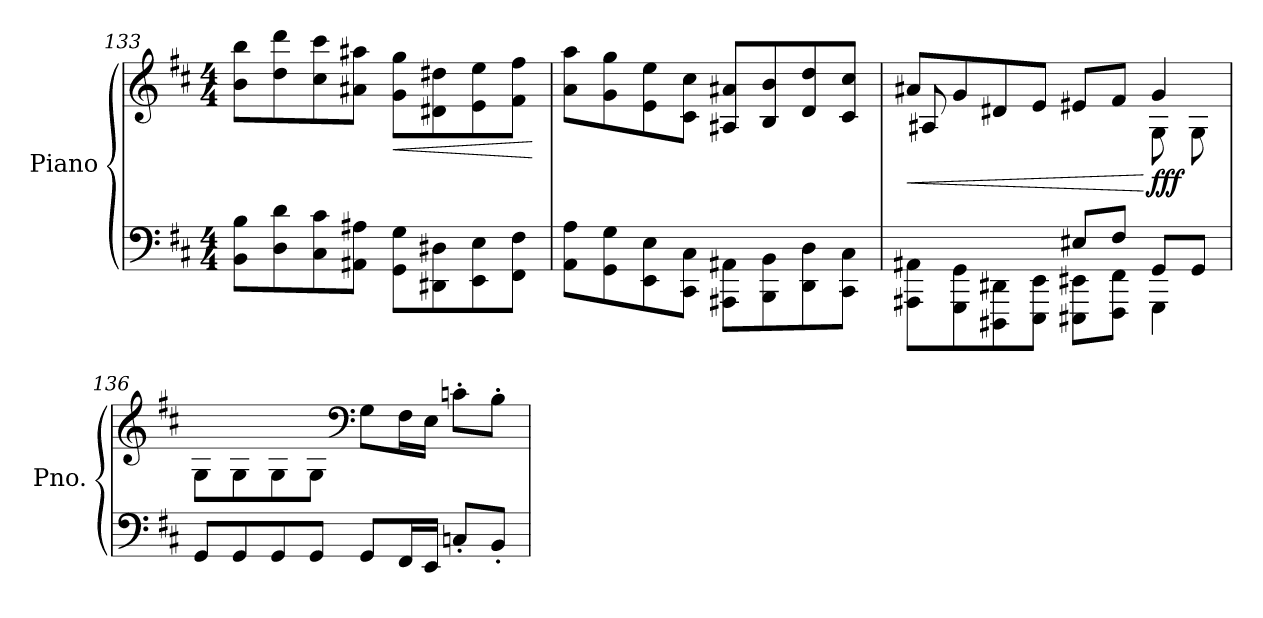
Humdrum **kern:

**kern	**kern	**dynam
*part1	*part1	*part1
*staff2	*staff1	*staff1/2
*I"Piano	*	*
*I'Pno.	*	*
*clefF4	*clefG2	*
*k[f#c#]	*k[f#c#]	*
*M4/4	*M4/4	*
=133	=133	=133
8BB\ 8B\L	8b\ 8bb\L	.
8D\ 8d\	8dd\ 8ddd\	.
8C#\ 8c#\	8cc#\ 8ccc#\	.
8AA#X\ 8A#X\J	8a#X\ 8aa#X\J	.
!	!	!LO:HP:b
8GG\ 8G\L	8g\ 8gg\L	<
8DD#X\ 8D#X\	8d#X\ 8dd#X\	.
8EE\ 8E\	8e\ 8ee\	.
8FF#\ 8F#\J	8f#\ 8ff#\J	.
.	.	[
!!LO:LB:g=z
=134	=134	=134
8AA\ 8A\L	8a\ 8aa\L	.
8GG\ 8G\	8g\ 8gg\	.
8EE\ 8E\	8e\ 8ee\	.
8CC#\ 8C#\J	8c#\ 8cc#\J	.
8AAA#X\ 8AA#X\L	8A#X/ 8a#X/L	.
8BBB\ 8BB\	8B/ 8b/	.
8DD\ 8D\	8d/ 8dd/	.
8CC#\ 8C#\J	8c#/ 8cc#/J	.
=135	=135	=135
*^	*	*
*	*^	*	*
!	!	!	!	!LO:HP:b
*	*	*	*^	*
8ryy	8AAA#X\ 8AA#X\L	2.ryy	8a#X/L	8A#X/L	<
8G/	8GGG\ 8GG\	.	8g/	8ryy	.
*	*	*	*v	*v	*
8D#X/	8DDD#X\ 8DD#X\	.	8d#X/	.
8E/J	8EEE\ 8EE\J	.	8e/J	.
8E#X/L	8EEE#X\ 8EE#X\L	.	8e#X/L	.
8F#/J	8FFF#\ 8FF#\J	.	8f#/J	.
*	*	*	*MM180	*
*	*	*	*^	*
!	!	!	!	!	!LO:DY:n=1:b
4ryy	8GG/L	4GGG\	4g/	8G\L	[ fff
.	8GG/J	.	.	8G\J	.
*v	*v	*v	*	*	*
*	*v	*v	*
=136	=136	=136
*	*MM160	*
8GG/L	8G\L	.
8GG/	8G\	.
*	*MM140	*
8GG/	8G\	.
8GG/J	8G\J	.
*	*clefF4	*
*	*MM100	*
8GG/L	8G\L	.
16FF#/L	16F#\L	.
16EE/JJ	16E\JJ	.
*	*MM80	*
8Cn'/L	8cn'\L	.
8BB'/J	8B'\J	.
=	=	=
*-	*-	*-
